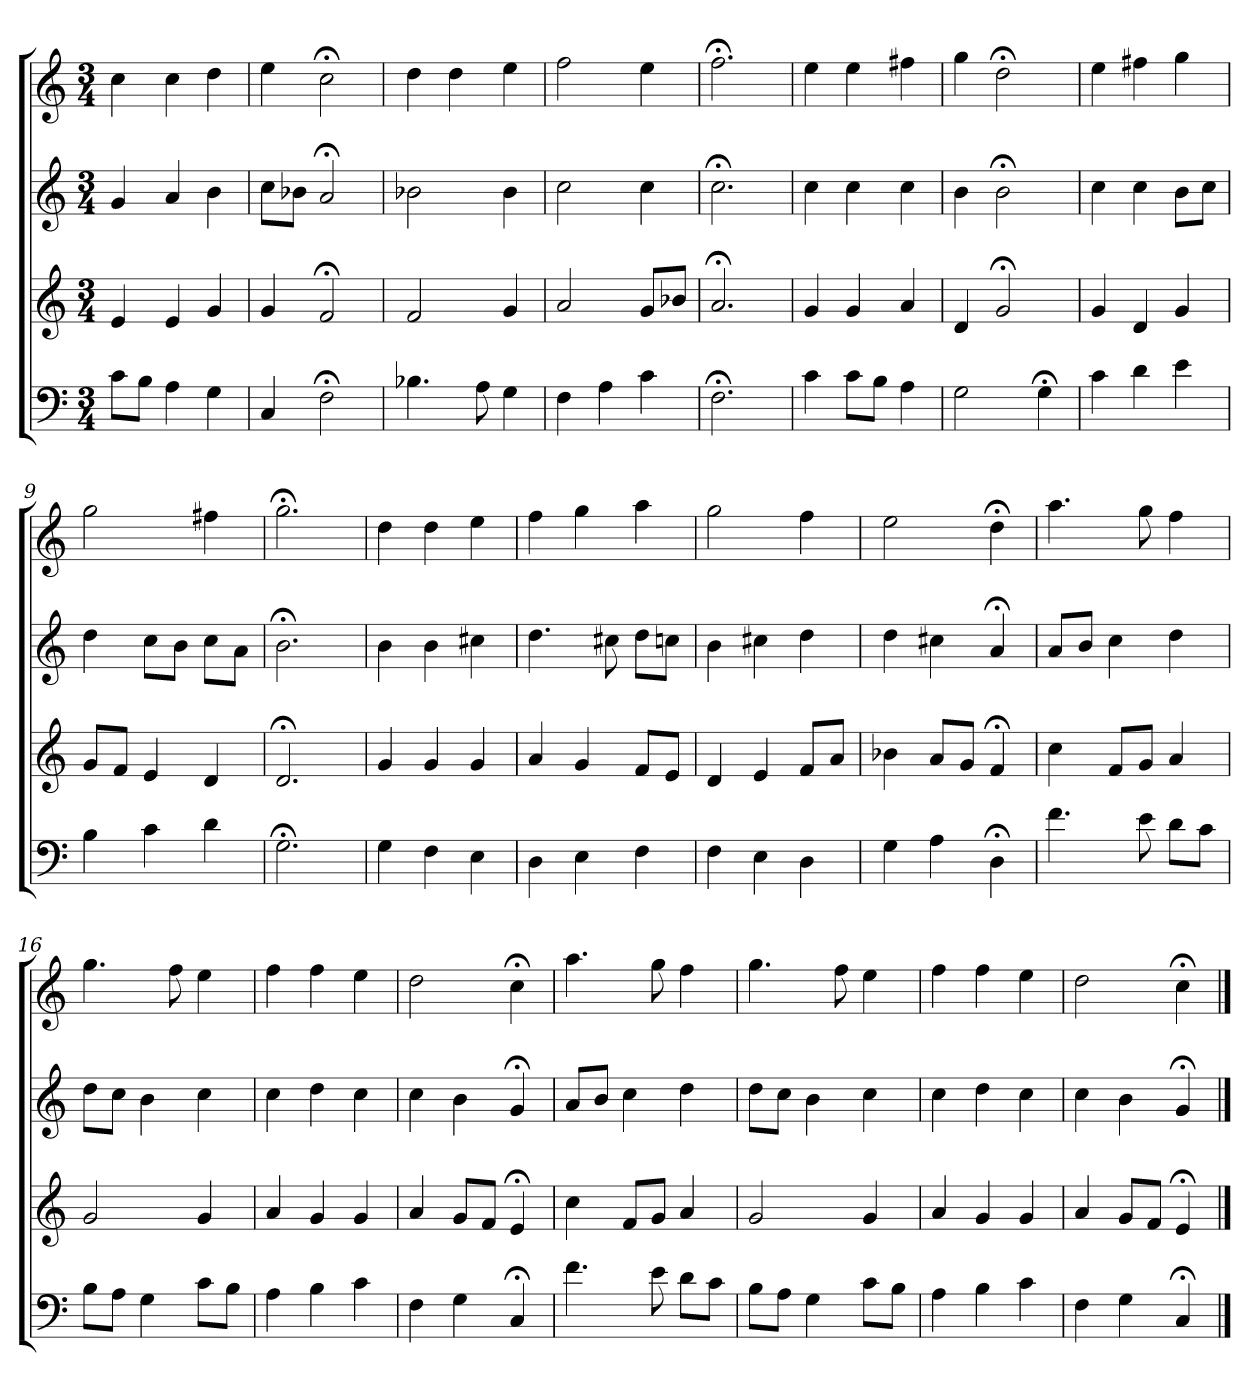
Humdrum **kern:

**kern	**kern	**kern	**kern
*part4	*part3	*part2	*part1
*staff4	*staff3	*staff2	*staff1
*clefF4	*clefG2	*clefG2	*clefG2
*k[]	*k[]	*k[]	*k[]
*C:	*C:	*C:	*C:
*M3/4	*M3/4	*M3/4	*M3/4
=1	=1	=1	=1
8c\L	4e	4g	4cc
8B\J	.	.	.
4A	4e	4a	4cc
4G	4g	4b	4dd
=2	=2	=2	=2
4C	4g	8cc\L	4ee
.	.	8b-X\J	.
2F;<	2f;<	2a;<	2cc;<
=3	=3	=3	=3
4.B-X	2f	2b-X	4dd
.	.	.	4dd
8A	.	.	.
4G	4g	4b-	4ee
=4	=4	=4	=4
4F	2a	2cc	2ff
4A	.	.	.
4c	8g/L	4cc	4ee
.	8b-X/J	.	.
=5	=5	=5	=5
2.F;<	2.a;<	2.cc;<	2.ff;<
=6	=6	=6	=6
4c	4g	4cc	4ee
8c\L	4g	4cc	4ee
8B\J	.	.	.
4A	4a	4cc	4ff#X
=7	=7	=7	=7
2G	4d	4b	4gg
.	2g;<	2b;<	2dd;<
4G;<	.	.	.
=8	=8	=8	=8
4c	4g	4cc	4ee
4d	4d	4cc	4ff#X
4e	4g	8b\L	4gg
.	.	8cc\J	.
=9	=9	=9	=9
4B	8g/L	4dd	2gg
.	8f/J	.	.
4c	4e	8cc\L	.
.	.	8b\J	.
4d	4d	8cc\L	4ff#X
.	.	8a\J	.
=10	=10	=10	=10
2.G;<	2.d;<	2.b;<	2.gg;<
=11	=11	=11	=11
4G	4g	4b	4dd
4F	4g	4b	4dd
4E	4g	4cc#X	4ee
=12	=12	=12	=12
4D	4a	4.dd	4ff
4E	4g	.	4gg
.	.	8cc#X	.
4F	8f/L	8dd\L	4aa
.	8e/J	8ccn\J	.
=13	=13	=13	=13
4F	4d	4b	2gg
4E	4e	4cc#X	.
4D	8f/L	4dd	4ff
.	8a/J	.	.
=14	=14	=14	=14
4G	4b-X	4dd	2ee
4A	8a/L	4cc#X	.
.	8g/J	.	.
4D;<	4f;<	4a;<	4dd;<
=15	=15	=15	=15
4.f	4cc	8a/L	4.aa
.	.	8b/J	.
.	8f/L	4cc	.
8e	8g/J	.	8gg
8d\L	4a	4dd	4ff
8c\J	.	.	.
=16	=16	=16	=16
8B\L	2g	8dd\L	4.gg
8A\J	.	8cc\J	.
4G	.	4b	.
.	.	.	8ff
8c\L	4g	4cc	4ee
8B\J	.	.	.
=17	=17	=17	=17
4A	4a	4cc	4ff
4B	4g	4dd	4ff
4c	4g	4cc	4ee
=18	=18	=18	=18
4F	4a	4cc	2dd
4G	8g/L	4b	.
.	8f/J	.	.
4C;<	4e;<	4g;<	4cc;<
=19	=19	=19	=19
4.f	4cc	8a/L	4.aa
.	.	8b/J	.
.	8f/L	4cc	.
8e	8g/J	.	8gg
8d\L	4a	4dd	4ff
8c\J	.	.	.
=20	=20	=20	=20
8B\L	2g	8dd\L	4.gg
8A\J	.	8cc\J	.
4G	.	4b	.
.	.	.	8ff
8c\L	4g	4cc	4ee
8B\J	.	.	.
=21	=21	=21	=21
4A	4a	4cc	4ff
4B	4g	4dd	4ff
4c	4g	4cc	4ee
=22	=22	=22	=22
4F	4a	4cc	2dd
4G	8g/L	4b	.
.	8f/J	.	.
4C;<	4e;<	4g;<	4cc;<
==	==	==	==
*-	*-	*-	*-
